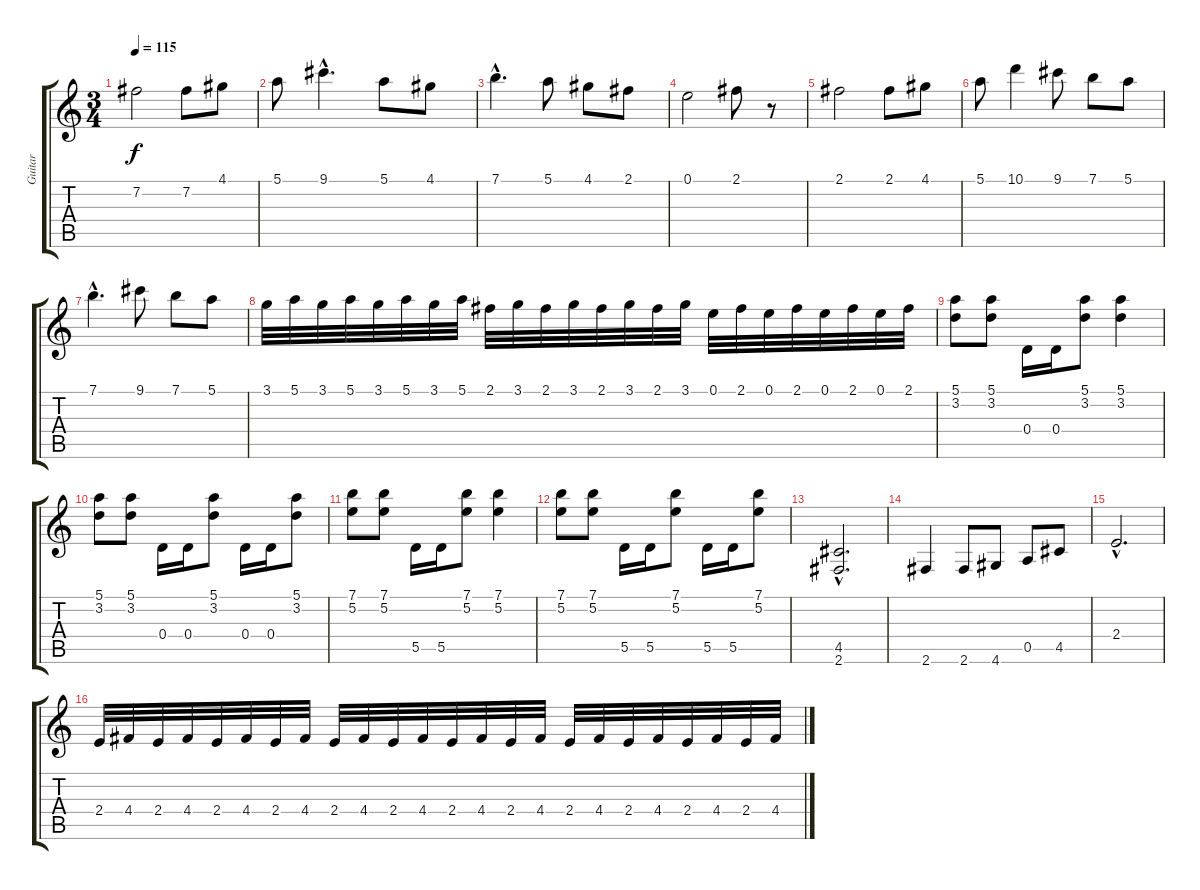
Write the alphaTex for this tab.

\track ("Guitar" "Guitar") {instrument distortionguitar}
\staff {score tabs}
\tuning (E4 B3 G3 D3 A2 E2) {hide}
\ts (3 4)
\tempo 115
\clef g2
\ks c
7.2.2{dy f} 7.2.8 4.1.8 |
5.1.8 9.1{hac}.4{d} 5.1.8 4.1.8 |
7.1{hac}.4{d} 5.1.8 4.1.8 2.1.8 |
0.1.2 2.1.8 r.8 |
2.1.2 2.1.8 4.1.8 |
5.1.8 10.1.4 9.1.8 7.1.8 5.1.8 |
7.1{hac}.4{d} 9.1.8 7.1.8 5.1.8 |
3.1.32 5.1.32 3.1.32 5.1.32 3.1.32 5.1.32 3.1.32 5.1.32 2.1.32 3.1.32 2.1.32 3.1.32 2.1.32 3.1.32 2.1.32 3.1.32 0.1.32 2.1.32 0.1.32 2.1.32 0.1.32 2.1.32 0.1.32 2.1.32 |
(5.1 3.2).8 (5.1 3.2).8 0.4.16 0.4.16 (5.1 3.2).8 (5.1 3.2).4 |
(5.1 3.2).8 (5.1 3.2).8 0.4.16 0.4.16 (5.1 3.2).8 0.4.16 0.4.16 (5.1 3.2).8 |
(7.1 5.2).8 (7.1 5.2).8 5.5.16 5.5.16 (7.1 5.2).8 (7.1 5.2).4 |
(7.1 5.2).8 (7.1 5.2).8 5.5.16 5.5.16 (7.1 5.2).8 5.5.16 5.5.16 (7.1 5.2).8 |
(4.5{hac} 2.6{hac}).2{d} |
2.6.4 2.6.8 4.6.8 0.5.8 4.5.8 |
2.4{hac}.2{d} |
2.4.32 4.4.32 2.4.32 4.4.32 2.4.32 4.4.32 2.4.32 4.4.32 2.4.32 4.4.32 2.4.32 4.4.32 2.4.32 4.4.32 2.4.32 4.4.32 2.4.32 4.4.32 2.4.32 4.4.32 2.4.32 4.4.32 2.4.32 4.4.32
